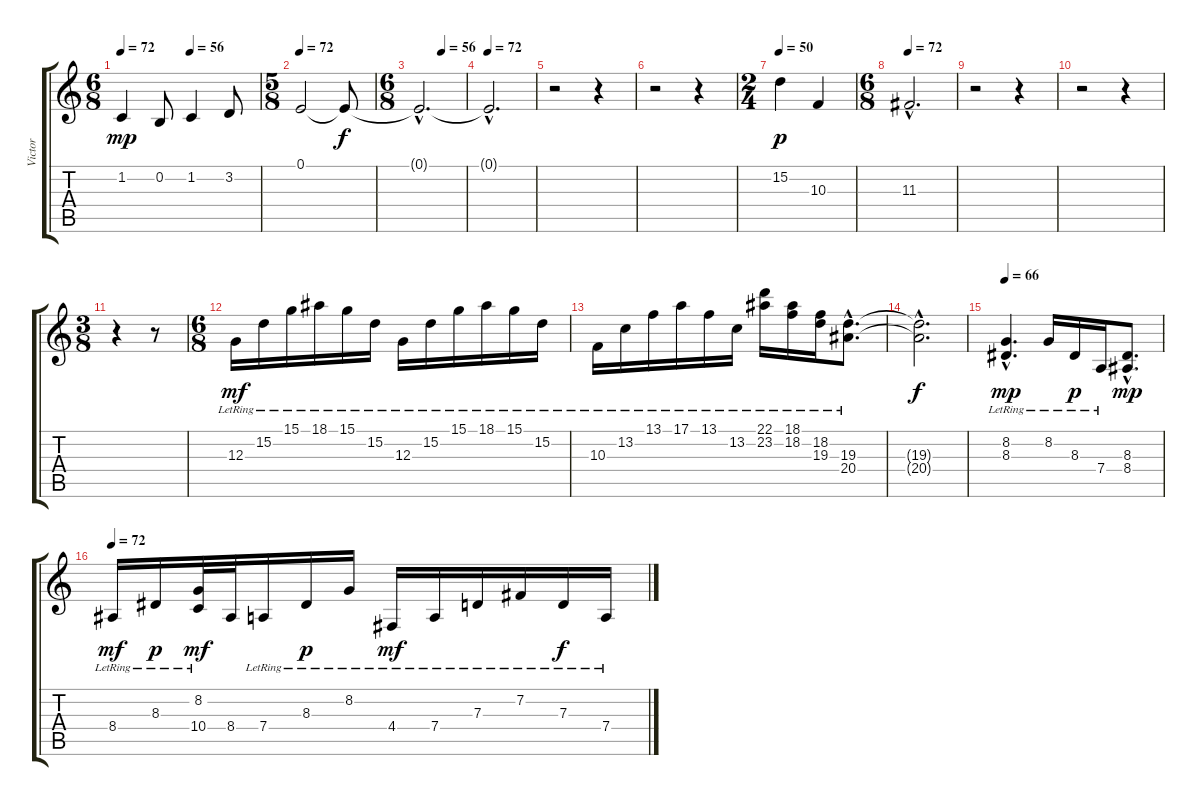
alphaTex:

\track ("Victor" "Victor") {instrument acousticgrandpiano}
\staff {score tabs}
\tuning (E4 B3 G3 D3 A2 D2) {hide}
\ts (6 8)
\tempo 72
\tempo (56 0.5)
\clef g2
\ks c
1.2.4{dy mp} 0.2.8 1.2.4 3.2.8 |
\ts (5 8)
\tempo 72
0.1.2 0.1{t}.8{dy f} |
\ts (6 8)
\tempo (56 0.5)
0.1{hac t}.2{d} |
\tempo 72
0.1{hac t}.2{d} |
\section ("" "")
r.2 r.4 |
r.2 r.4 |
\ts (2 4)
\tempo 50
15.2.4{dy p} 10.3.4 |
\ts (6 8)
\tempo 72
11.3{hac}.2{d} |
r.2 r.4 |
r.2 r.4 |
\ts (3 8)
r.4 r.8 |
\ts (6 8)
\section ("" "")
12.3{lr}.16{dy mf} 15.2{lr}.16 15.1{lr}.16 18.1{lr}.16 15.1{lr}.16 15.2{lr}.16 12.3{lr}.16 15.2{lr}.16 15.1{lr}.16 18.1{lr}.16 15.1{lr}.16 15.2{lr}.16 |
10.3{lr}.16 13.2{lr}.16 13.1{lr}.16 17.1{lr}.16 13.1{lr}.16 13.2{lr}.16 (22.1{lr} 23.2{lr}).16 (18.1{lr} 18.2{lr}).16 (18.2{lr} 19.3{lr}).16 (19.3{hac lr} 20.4{hac lr}).8{d} |
(19.3{hac t} 20.4{hac t}).2{d dy f} |
\tempo 66
(8.2{hac lr} 8.3{hac lr}).4{d dy mp} 8.2{lr}.16 8.3{lr}.16{dy p} 7.4{lr}.16 (8.3{hac} 8.4{hac}).8{d dy mp} |
\tempo 72
8.4{lr}.16{dy mf} 8.3{lr}.16{dy p} (8.2{lr} 10.4).32{dy mf} 8.4.32 7.4{lr}.16 8.3{lr}.16{dy p} 8.2{lr}.16 4.4{lr}.16{dy mf} 7.4{lr}.16 7.3{lr}.16 7.2{lr}.16 7.3{lr}.16{dy f} 7.4{lr}.16
